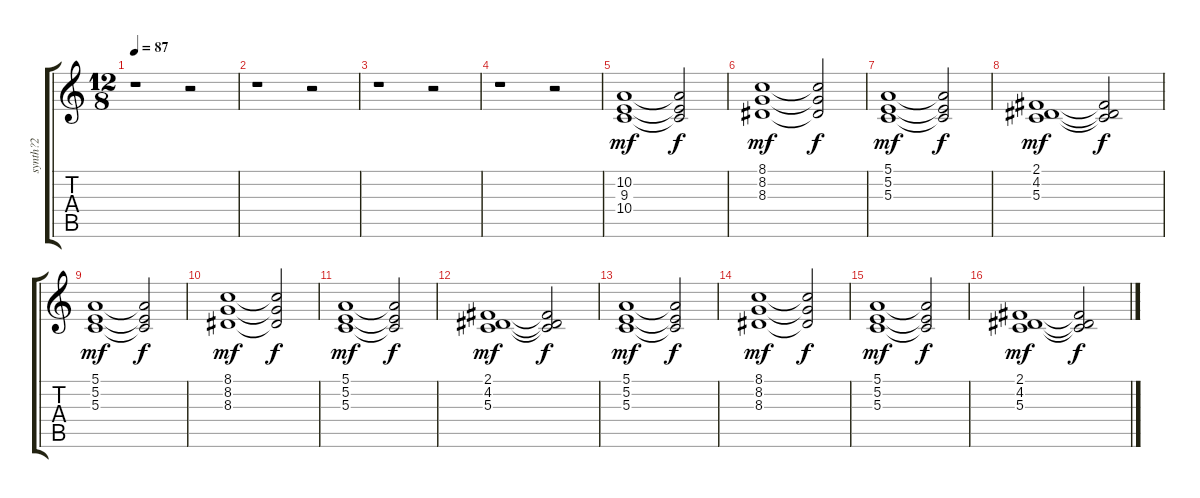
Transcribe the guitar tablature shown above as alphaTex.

\track ("synth?2" "synth?2") {instrument pad7halo}
\staff {score tabs}
\tuning (E4 B3 G3 D3 A2 E2) {hide}
\ts (12 8)
\tempo 87
\clef g2
\ks c
r.1{dy mf instrument pad7halo} r.2 |
r.1 r.2 |
r.1 r.2 |
r.1 r.2 |
(10.2 9.3 10.4).1 (10.2{t} 9.3{t} 10.4{t}).2{dy f} |
(8.1 8.2 8.3).1{dy mf} (8.1{t} 8.2{t} 8.3{t}).2{dy f} |
(5.1 5.2 5.3).1{dy mf} (5.1{t} 5.2{t} 5.3{t}).2{dy f} |
(2.1 4.2 5.3).1{dy mf} (2.1{t} 4.2{t} 5.3{t}).2{dy f} |
(5.1 5.2 5.3).1{dy mf} (5.1{t} 5.2{t} 5.3{t}).2{dy f} |
(8.1 8.2 8.3).1{dy mf} (8.1{t} 8.2{t} 8.3{t}).2{dy f} |
(5.1 5.2 5.3).1{dy mf} (5.1{t} 5.2{t} 5.3{t}).2{dy f} |
(2.1 4.2 5.3).1{dy mf} (2.1{t} 4.2{t} 5.3{t}).2{dy f} |
(5.1 5.2 5.3).1{dy mf} (5.1{t} 5.2{t} 5.3{t}).2{dy f} |
(8.1 8.2 8.3).1{dy mf} (8.1{t} 8.2{t} 8.3{t}).2{dy f} |
(5.1 5.2 5.3).1{dy mf} (5.1{t} 5.2{t} 5.3{t}).2{dy f} |
(2.1 4.2 5.3).1{dy mf} (2.1{t} 4.2{t} 5.3{t}).2{dy f}
